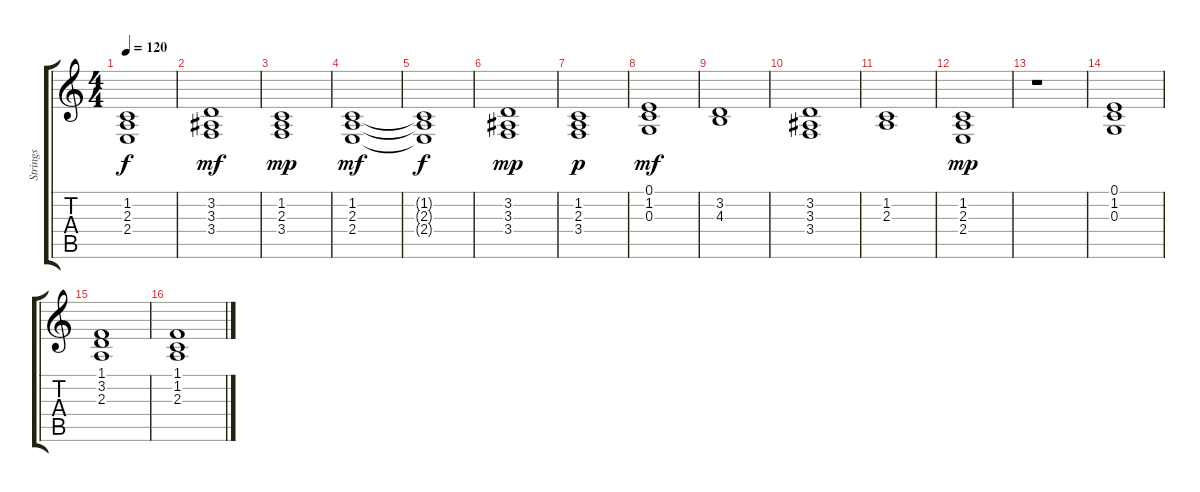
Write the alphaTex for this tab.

\track ("Strings" "Strings") {instrument stringensemble2}
\staff {score tabs}
\tuning (E4 B3 G3 D3 A2 E2) {hide}
\ts (4 4)
\tempo 120
\clef g2
\ks c
(1.2{t} 2.3{t} 2.4{t}).1{dy f} |
(3.2 3.3 3.4).1{dy mf} |
(1.2 2.3 3.4).1{dy mp} |
(1.2 2.3 2.4).1{dy mf} |
(1.2{t} 2.3{t} 2.4{t}).1{dy f} |
(3.2 3.3 3.4).1{dy mp} |
(1.2 2.3 3.4).1{dy p} |
(0.1 1.2 0.3).1{dy mf} |
(3.2 4.3).1 |
(3.2 3.3 3.4).1 |
(1.2 2.3).1 |
(1.2 2.3 2.4).1{dy mp} |
r.1 |
(0.1 1.2 0.3).1 |
(1.1 3.2 2.3).1 |
(1.1 1.2 2.3).1
